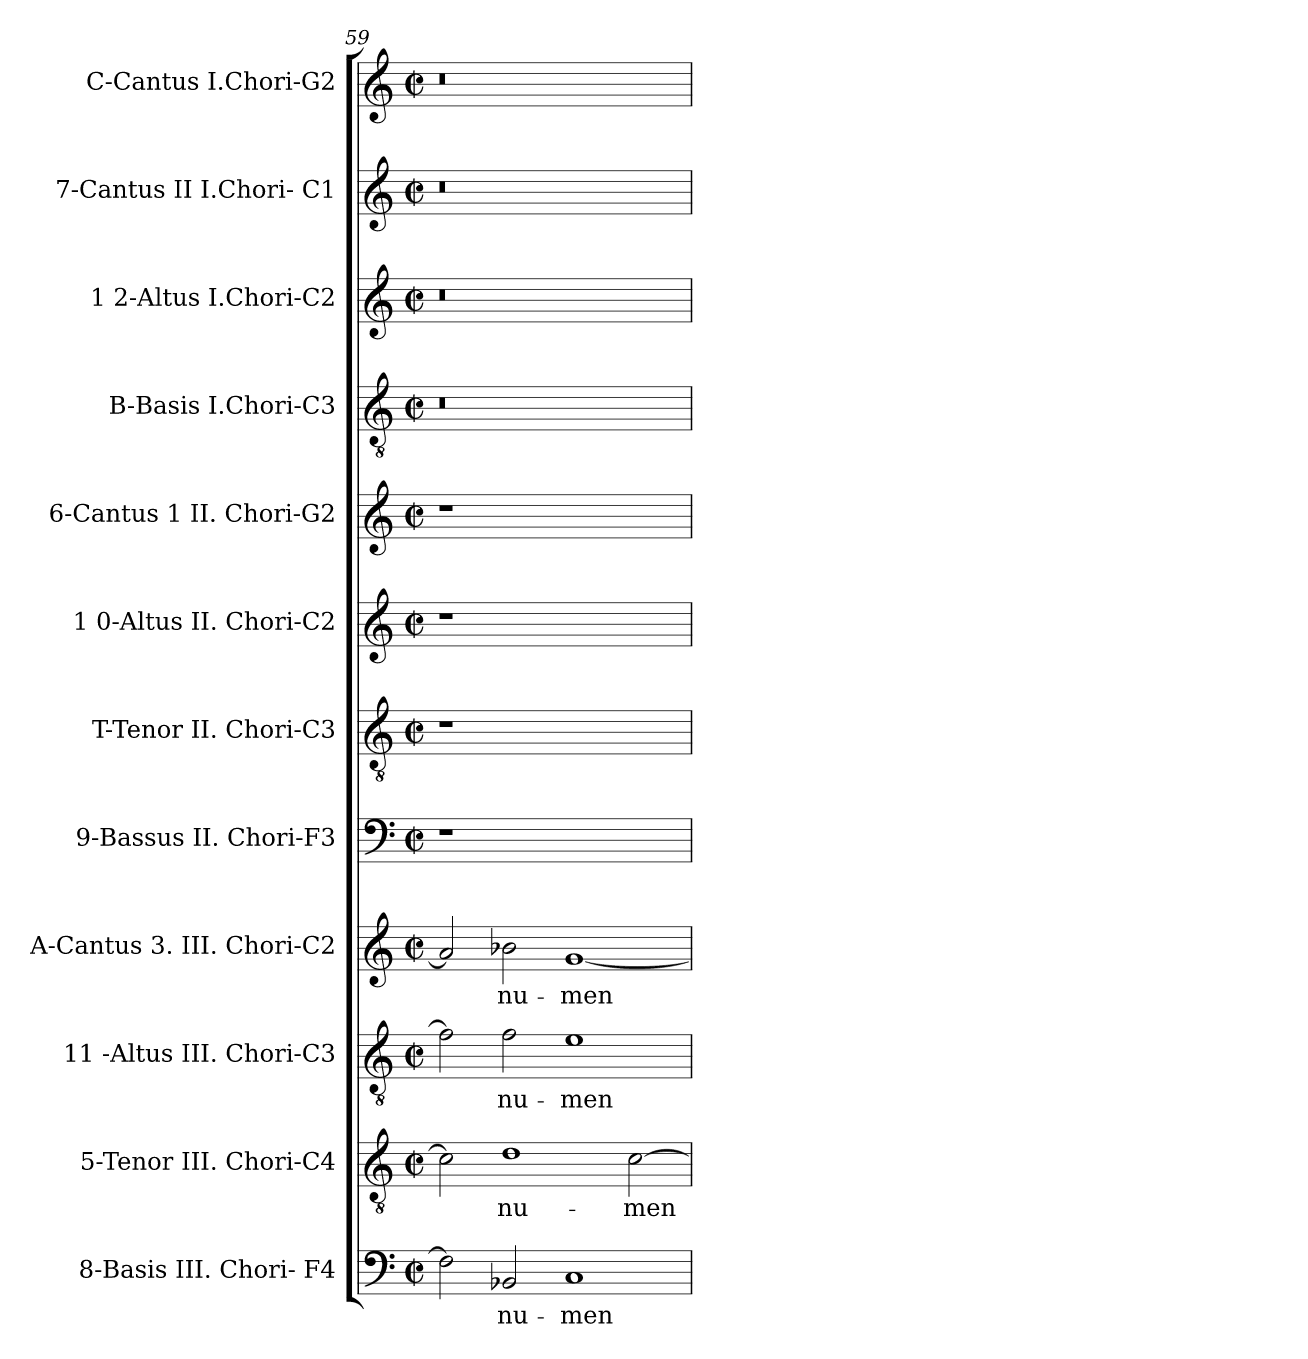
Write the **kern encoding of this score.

**kern	**text	**kern	**text	**kern	**text	**kern	**text	**kern	**kern	**kern	**kern	**kern	**kern	**kern	**kern
*part12	*part12	*part11	*part11	*part10	*part10	*part9	*part9	*part8	*part7	*part6	*part5	*part4	*part3	*part2	*part1
*staff12	*staff12	*staff11	*staff11	*staff10	*staff10	*staff9	*staff9	*staff8	*staff7	*staff6	*staff5	*staff4	*staff3	*staff2	*staff1
*I"8-Basis  III. Chori- F4	*	*I"5-Tenor  III. Chori-C4	*	*I"11 -Altus  III. Chori-C3	*	*I"A-Cantus 3.  III. Chori-C2	*	*I"9-Bassus  II. Chori-F3	*I"T-Tenor  II. Chori-C3	*I"1 0-Altus  II. Chori-C2	*I"6-Cantus 1  II. Chori-G2	*I"B-Basis  I.Chori-C3	*I"1 2-Altus  I.Chori-C2	*I"7-Cantus II  I.Chori- C1	*I"C-Cantus  I.Chori-G2
*	*	*	*	*	*	*I'A	*	*	*I'T	*	*	*I'B	*	*	*I'C
*clefF4	*	*clefGv2	*	*clefGv2	*	*clefG2	*	*clefF4	*clefGv2	*clefG2	*clefG2	*clefGv2	*clefG2	*clefG2	*clefG2
*k[]	*	*k[]	*	*k[]	*	*k[]	*	*k[]	*k[]	*k[]	*k[]	*k[]	*k[]	*k[]	*k[]
*C:	*	*C:	*	*C:	*	*C:	*	*C:	*C:	*C:	*C:	*C:	*C:	*C:	*C:
*M2/2	*	*M2/2	*	*M2/2	*	*M2/2	*	*M2/2	*M2/2	*M2/2	*M2/2	*M2/2	*M2/2	*M2/2	*M2/2
*met(c|)	*	*met(c|)	*	*met(c|)	*	*met(c|)	*	*met(c|)	*met(c|)	*met(c|)	*met(c|)	*met(c|)	*met(c|)	*met(c|)	*met(c|)
=59	=59	=59	=59	=59	=59	=59	=59	=59	=59	=59	=59	=59	=59	=59	=59
!	!LO:LY:b:cj	!	!LO:LY:b:cj	!	!LO:LY:b:cj	!	!LO:LY:b:cj	!	!	!	!	!	!	!	!
2F\]	--	2c\]	--	2f\]	--	2a/]	--	1r	1r	1r	1r	0r	0r	0r	0r
!	!LO:LY:b:cj	!	!LO:LY:b:cj	!	!LO:LY:b:cj	!	!LO:LY:b:cj	!	!	!	!	!	!	!	!
2BB-X/	-nu-	1d	-nu-	2f\	-nu-	2b-X\	-nu-	.	.	.	.	.	.	.	.
!	!LO:LY:b:cj	!	!	!	!LO:LY:b:cj	!	!LO:LY:b:cj	!	!	!	!	!	!	!	!
1C	-men-	.	.	1e	-men-	[<1g	-men-	1ryy	1ryy	1ryy	1ryy	.	.	.	.
!	!	!	!LO:LY:b:cj	!	!	!	!	!	!	!	!	!	!	!	!
.	.	[>2c\	-men-	.	.	.	.	.	.	.	.	.	.	.	.
=	=	=	=	=	=	=	=	=	=	=	=	=	=	=	=
*-	*-	*-	*-	*-	*-	*-	*-	*-	*-	*-	*-	*-	*-	*-	*-
